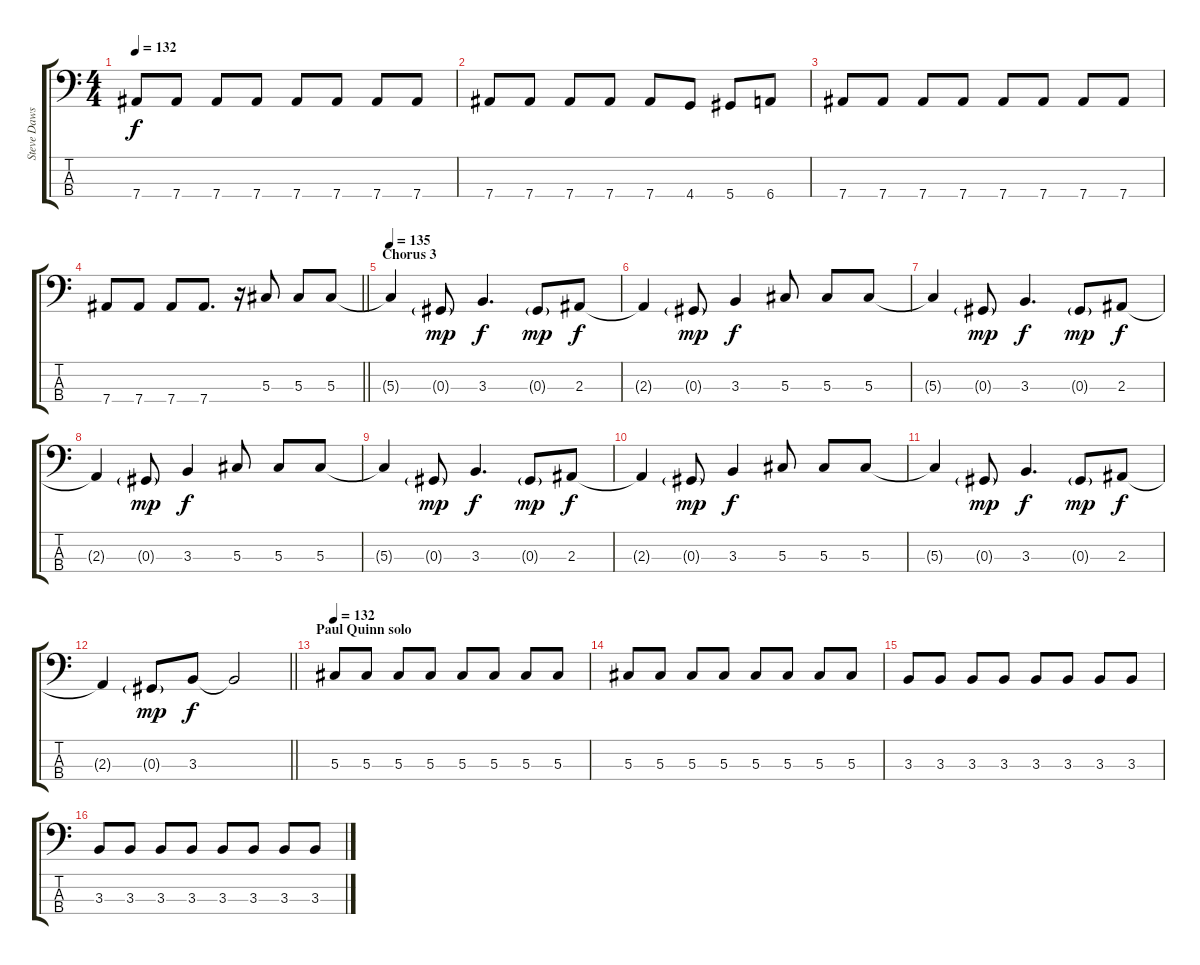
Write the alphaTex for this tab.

\track ("Steve Dawson" "Steve Daws") {instrument electricbassfinger}
\staff {score tabs}
\tuning (Gb2 Db2 Ab1 Eb1) {hide}
\ts (4 4)
\tempo 132
\clef f4
\ks c
7.4.8{dy f} 7.4.8 7.4.8 7.4.8 7.4.8 7.4.8 7.4.8 7.4.8 |
7.4.8 7.4.8 7.4.8 7.4.8 7.4.8 4.4.8 5.4.8 6.4.8 |
7.4.8 7.4.8 7.4.8 7.4.8 7.4.8 7.4.8 7.4.8 7.4.8 |
\barLineRight lightlight
7.4.8 7.4.8 7.4.8 7.4.8{d} r.16 5.3.8 5.3.8 5.3.8 |
\section ("" "Chorus 3")
\tempo 135
5.3{t}.4 0.3{g}.8{dy mp} 3.3.4{d dy f} 0.3{g}.8{dy mp} 2.3.8{dy f} |
2.3{t}.4 0.3{g}.8{dy mp} 3.3.4{dy f} 5.3.8 5.3.8 5.3.8 |
5.3{t}.4 0.3{g}.8{dy mp} 3.3.4{d dy f} 0.3{g}.8{dy mp} 2.3.8{dy f} |
2.3{t}.4 0.3{g}.8{dy mp} 3.3.4{dy f} 5.3.8 5.3.8 5.3.8 |
5.3{t}.4 0.3{g}.8{dy mp} 3.3.4{d dy f} 0.3{g}.8{dy mp} 2.3.8{dy f} |
2.3{t}.4 0.3{g}.8{dy mp} 3.3.4{dy f} 5.3.8 5.3.8 5.3.8 |
5.3{t}.4 0.3{g}.8{dy mp} 3.3.4{d dy f} 0.3{g}.8{dy mp} 2.3.8{dy f} |
\barLineRight lightlight
2.3{t}.4 0.3{g}.8{dy mp} 3.3.8{dy f} 3.3{t}.2 |
\section ("" "Paul Quinn solo")
\tempo 132
5.3.8 5.3.8 5.3.8 5.3.8 5.3.8 5.3.8 5.3.8 5.3.8 |
5.3.8 5.3.8 5.3.8 5.3.8 5.3.8 5.3.8 5.3.8 5.3.8 |
3.3.8 3.3.8 3.3.8 3.3.8 3.3.8 3.3.8 3.3.8 3.3.8 |
3.3.8 3.3.8 3.3.8 3.3.8 3.3.8 3.3.8 3.3.8 3.3.8
